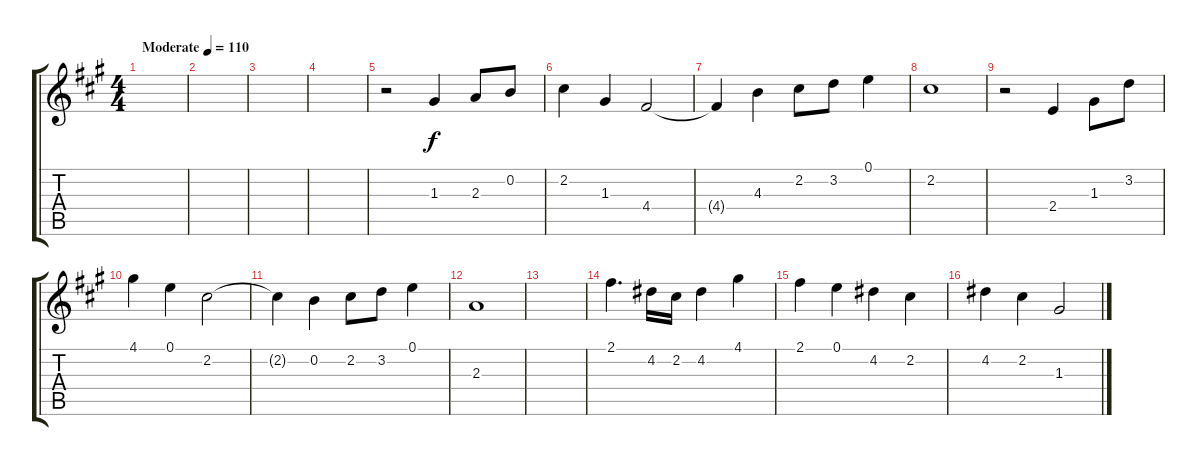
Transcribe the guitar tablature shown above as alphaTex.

\track "" {instrument acousticguitarsteel}
\staff {score tabs}
\tuning (E4 B3 G3 D3 A2 E2) {hide}
\ts (4 4)
\tempo (110 "Moderate")
\clef g2
\ks a
|
|
|
|
r.2 1.3.4 2.3.8 0.2.8 |
2.2.4 1.3.4 4.4.2 |
4.4{t}.4 4.3.4 2.2.8 3.2.8 0.1.4 |
2.2.1 |
r.2 2.4.4 1.3.8 3.2.8 |
4.1.4 0.1.4 2.2.2 |
2.2{t}.4 0.2.4 2.2.8 3.2.8 0.1.4 |
2.3.1 |
|
2.1.4{d} 4.2.16 2.2.16 4.2.4 4.1.4 |
2.1.4 0.1.4 4.2.4 2.2.4 |
4.2.4 2.2.4 1.3.2
